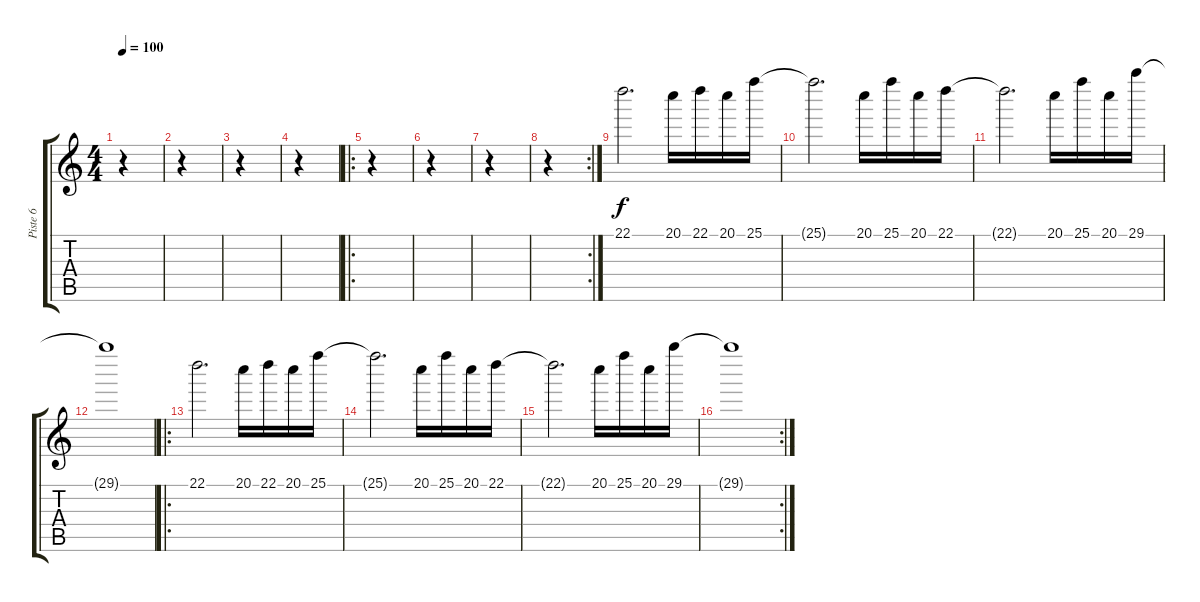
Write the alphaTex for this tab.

\track ("Piste 6" "Piste 6") {instrument distortionguitar}
\staff {score tabs}
\tuning (E4 B3 G3 D3 A2 E2) {hide}
\ts (4 4)
\tempo 100
\clef g2
\ks c
r.4{dy f instrument distortionguitar} |
r.4 |
r.4 |
r.4 |
\ro
r.4 |
r.4 |
r.4 |
\rc 2
r.4 |
22.1.2{d} 20.1.16 22.1.16 20.1.16 25.1.16 |
25.1{t}.2{d} 20.1.16 25.1.16 20.1.16 22.1.16 |
22.1{t}.2{d} 20.1.16 25.1.16 20.1.16 29.1.16 |
29.1{t}.1 |
\ro
22.1.2{d} 20.1.16 22.1.16 20.1.16 25.1.16 |
25.1{t}.2{d} 20.1.16 25.1.16 20.1.16 22.1.16 |
22.1{t}.2{d} 20.1.16 25.1.16 20.1.16 29.1.16 |
\rc 2
29.1{t}.1
